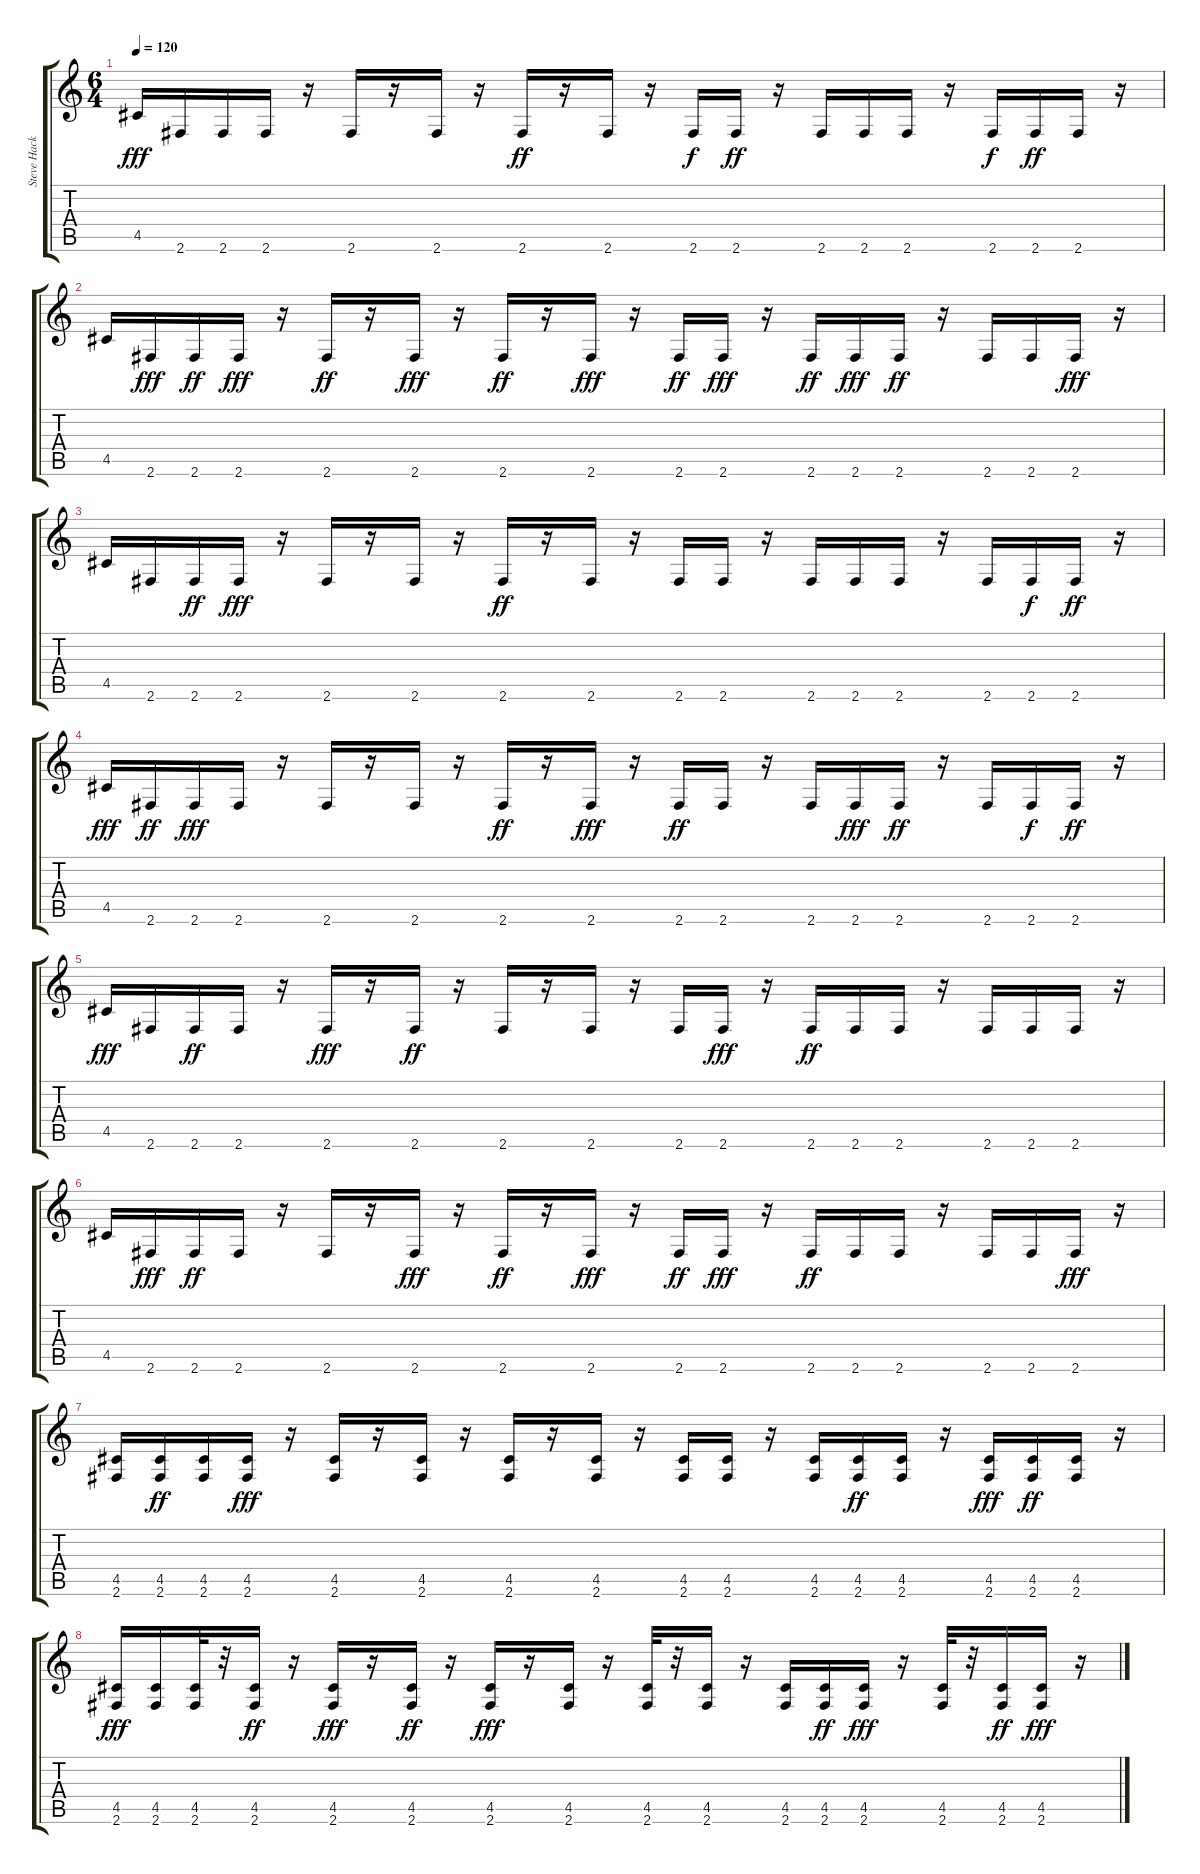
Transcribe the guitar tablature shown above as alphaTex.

\track ("Steve Hackett" "Steve Hack") {solo instrument distortionguitar}
\staff {score tabs}
\tuning (E4 B3 G3 D3 A2 E2) {hide}
\ts (6 4)
\tempo 120
\clef g2
\ks c
4.5.16{dy fff} 2.6.16 2.6.16 2.6.16 r.16 2.6.16 r.16 2.6.16 r.16 2.6.16{dy ff} r.16 2.6.16 r.16 2.6.16{dy f} 2.6.16{dy ff} r.16 2.6.16 2.6.16 2.6.16 r.16 2.6.16{dy f} 2.6.16{dy ff} 2.6.16 r.16 |
4.5.16 2.6.16{dy fff} 2.6.16{dy ff} 2.6.16{dy fff} r.16 2.6.16{dy ff} r.16 2.6.16{dy fff} r.16 2.6.16{dy ff} r.16 2.6.16{dy fff} r.16 2.6.16{dy ff} 2.6.16{dy fff} r.16 2.6.16{dy ff} 2.6.16{dy fff} 2.6.16{dy ff} r.16 2.6.16 2.6.16 2.6.16{dy fff} r.16 |
4.5.16 2.6.16 2.6.16{dy ff} 2.6.16{dy fff} r.16 2.6.16 r.16 2.6.16 r.16 2.6.16{dy ff} r.16 2.6.16 r.16 2.6.16 2.6.16 r.16 2.6.16 2.6.16 2.6.16 r.16 2.6.16 2.6.16{dy f} 2.6.16{dy ff} r.16 |
4.5.16{dy fff} 2.6.16{dy ff} 2.6.16{dy fff} 2.6.16 r.16 2.6.16 r.16 2.6.16 r.16 2.6.16{dy ff} r.16 2.6.16{dy fff} r.16 2.6.16{dy ff} 2.6.16 r.16 2.6.16 2.6.16{dy fff} 2.6.16{dy ff} r.16 2.6.16 2.6.16{dy f} 2.6.16{dy ff} r.16 |
4.5.16{dy fff} 2.6.16 2.6.16{dy ff} 2.6.16 r.16 2.6.16{dy fff} r.16 2.6.16{dy ff} r.16 2.6.16 r.16 2.6.16 r.16 2.6.16 2.6.16{dy fff} r.16 2.6.16{dy ff} 2.6.16 2.6.16 r.16 2.6.16 2.6.16 2.6.16 r.16 |
4.5.16 2.6.16{dy fff} 2.6.16{dy ff} 2.6.16 r.16 2.6.16 r.16 2.6.16{dy fff} r.16 2.6.16{dy ff} r.16 2.6.16{dy fff} r.16 2.6.16{dy ff} 2.6.16{dy fff} r.16 2.6.16{dy ff} 2.6.16 2.6.16 r.16 2.6.16 2.6.16 2.6.16{dy fff} r.16 |
(4.5 2.6).16 (4.5 2.6).16{dy ff} (4.5 2.6).16 (4.5 2.6).16{dy fff} r.16 (4.5 2.6).16 r.16 (4.5 2.6).16 r.16 (4.5 2.6).16 r.16 (4.5 2.6).16 r.16 (4.5 2.6).16 (4.5 2.6).16 r.16 (4.5 2.6).16 (4.5 2.6).16{dy ff} (4.5 2.6).16 r.16 (4.5 2.6).16{dy fff} (4.5 2.6).16{dy ff} (4.5 2.6).16 r.16 |
(4.5 2.6).16{dy fff} (4.5 2.6).16 (4.5 2.6).32 r.32 (4.5 2.6).16{dy ff} r.16 (4.5 2.6).16{dy fff} r.16 (4.5 2.6).16{dy ff} r.16 (4.5 2.6).16{dy fff} r.16 (4.5 2.6).16 r.16 (4.5 2.6).32 r.32 (4.5 2.6).16 r.16 (4.5 2.6).16 (4.5 2.6).16{dy ff} (4.5 2.6).16{dy fff} r.16 (4.5 2.6).32 r.32 (4.5 2.6).16{dy ff} (4.5 2.6).16{dy fff} r.16
